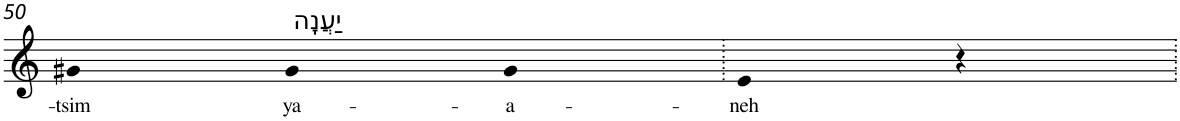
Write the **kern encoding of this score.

**kern	**text
*part1	*part1
*staff1	*staff1
*I"Piano	*
*I'Pno	*
!!LO:PB:g=z
*clefG2	*
*k[]	*
=50	=50
!	!LO:LY:b
4g#X	-tsim
!LO:TX:a:t=יַעֲנֶֽה	!
!	!LO:LY:b
4g#	ya-
!	!LO:LY:b
4g#	-a-
=51.	=51.
!	!LO:LY:b
4e	-neh
4r	.
=.	=.
*-	*-
